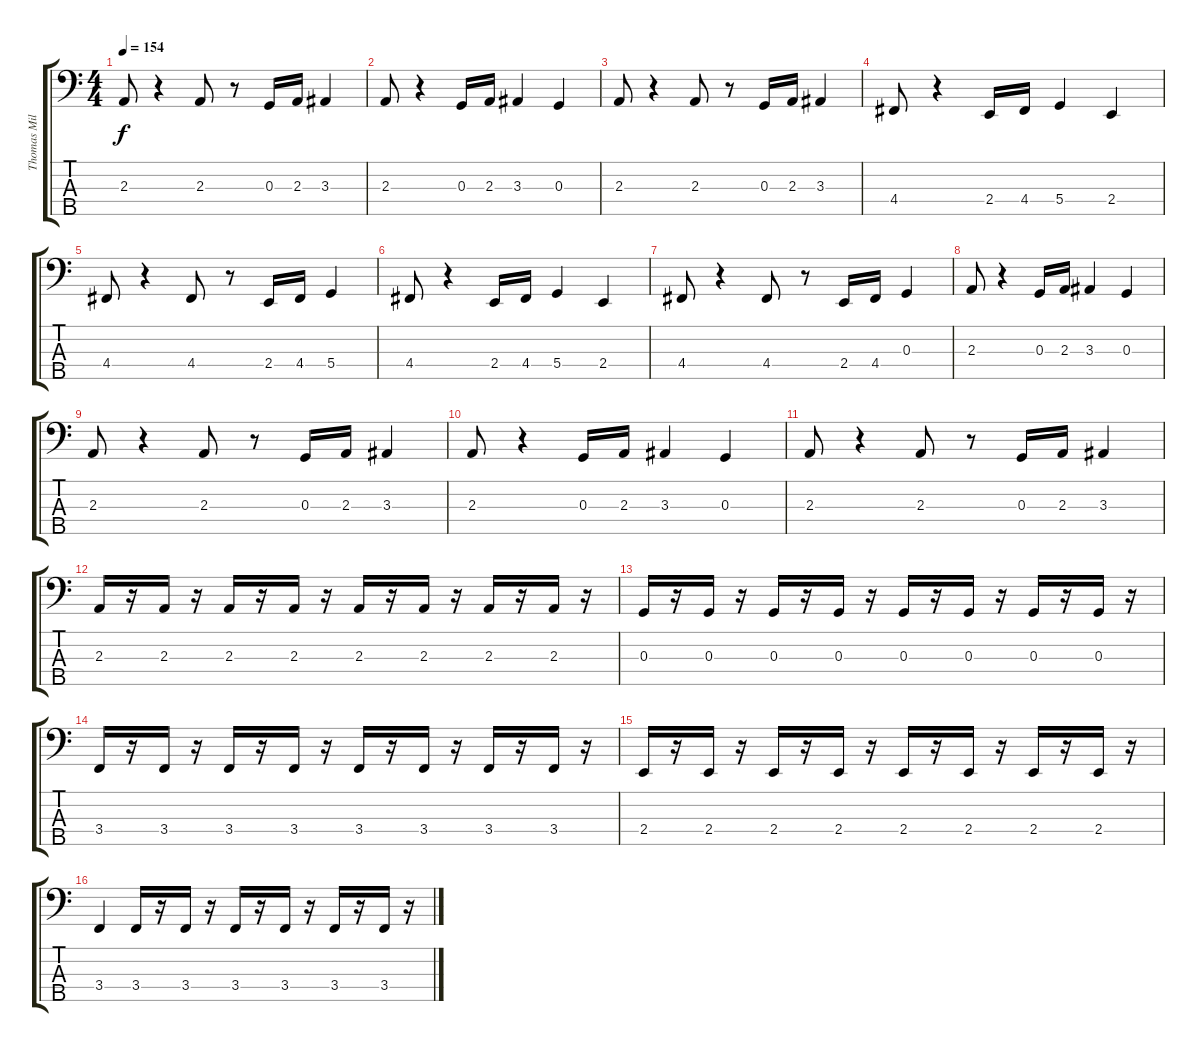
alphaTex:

\track ("Thomas Miller" "Thomas Mil") {instrument electricbassfinger}
\staff {score tabs}
\tuning (F2 C2 G1 D1 A0) {hide}
\ts (4 4)
\tempo 154
\clef f4
\ks c
2.3.8{dy f} r.4 2.3.8 r.8 0.3.16 2.3.16 3.3.4 |
2.3.8 r.4 0.3.16 2.3.16 3.3.4 0.3.4 |
2.3.8 r.4 2.3.8 r.8 0.3.16 2.3.16 3.3.4 |
4.4.8 r.4 2.4.16 4.4.16 5.4.4 2.4.4 |
4.4.8 r.4 4.4.8 r.8 2.4.16 4.4.16 5.4.4 |
4.4.8 r.4 2.4.16 4.4.16 5.4.4 2.4.4 |
4.4.8 r.4 4.4.8 r.8 2.4.16 4.4.16 0.3.4 |
2.3.8 r.4 0.3.16 2.3.16 3.3.4 0.3.4 |
2.3.8 r.4 2.3.8 r.8 0.3.16 2.3.16 3.3.4 |
2.3.8 r.4 0.3.16 2.3.16 3.3.4 0.3.4 |
2.3.8 r.4 2.3.8 r.8 0.3.16 2.3.16 3.3.4 |
2.3.16 r.16 2.3.16 r.16 2.3.16 r.16 2.3.16 r.16 2.3.16 r.16 2.3.16 r.16 2.3.16 r.16 2.3.16 r.16 |
0.3.16 r.16 0.3.16 r.16 0.3.16 r.16 0.3.16 r.16 0.3.16 r.16 0.3.16 r.16 0.3.16 r.16 0.3.16 r.16 |
3.4.16 r.16 3.4.16 r.16 3.4.16 r.16 3.4.16 r.16 3.4.16 r.16 3.4.16 r.16 3.4.16 r.16 3.4.16 r.16 |
2.4.16 r.16 2.4.16 r.16 2.4.16 r.16 2.4.16 r.16 2.4.16 r.16 2.4.16 r.16 2.4.16 r.16 2.4.16 r.16 |
3.4.4 3.4.16 r.16 3.4.16 r.16 3.4.16 r.16 3.4.16 r.16 3.4.16 r.16 3.4.16 r.16
